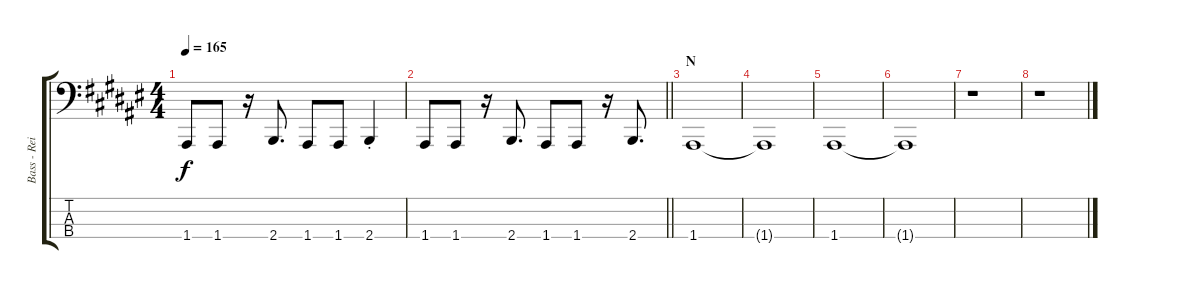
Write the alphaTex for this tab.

\track ("Bass - Reita" "Bass - Rei") {instrument electricbasspick}
\staff {score tabs}
\tuning (C2 G1 D1 A0) {hide}
\ts (4 4)
\tempo 165
\clef f4
\ks f#
1.4.8{dy f} 1.4.8 r.16 2.4.8{d} 1.4.8 1.4.8 2.4{st}.4 |
\barLineRight lightlight
1.4.8 1.4.8 r.16 2.4.8{d} 1.4.8 1.4.8 r.16 2.4.8{d} |
\section ("" "N")
1.4.1 |
1.4{t}.1 |
1.4.1 |
1.4{t}.1 |
r.1 |
r.1
